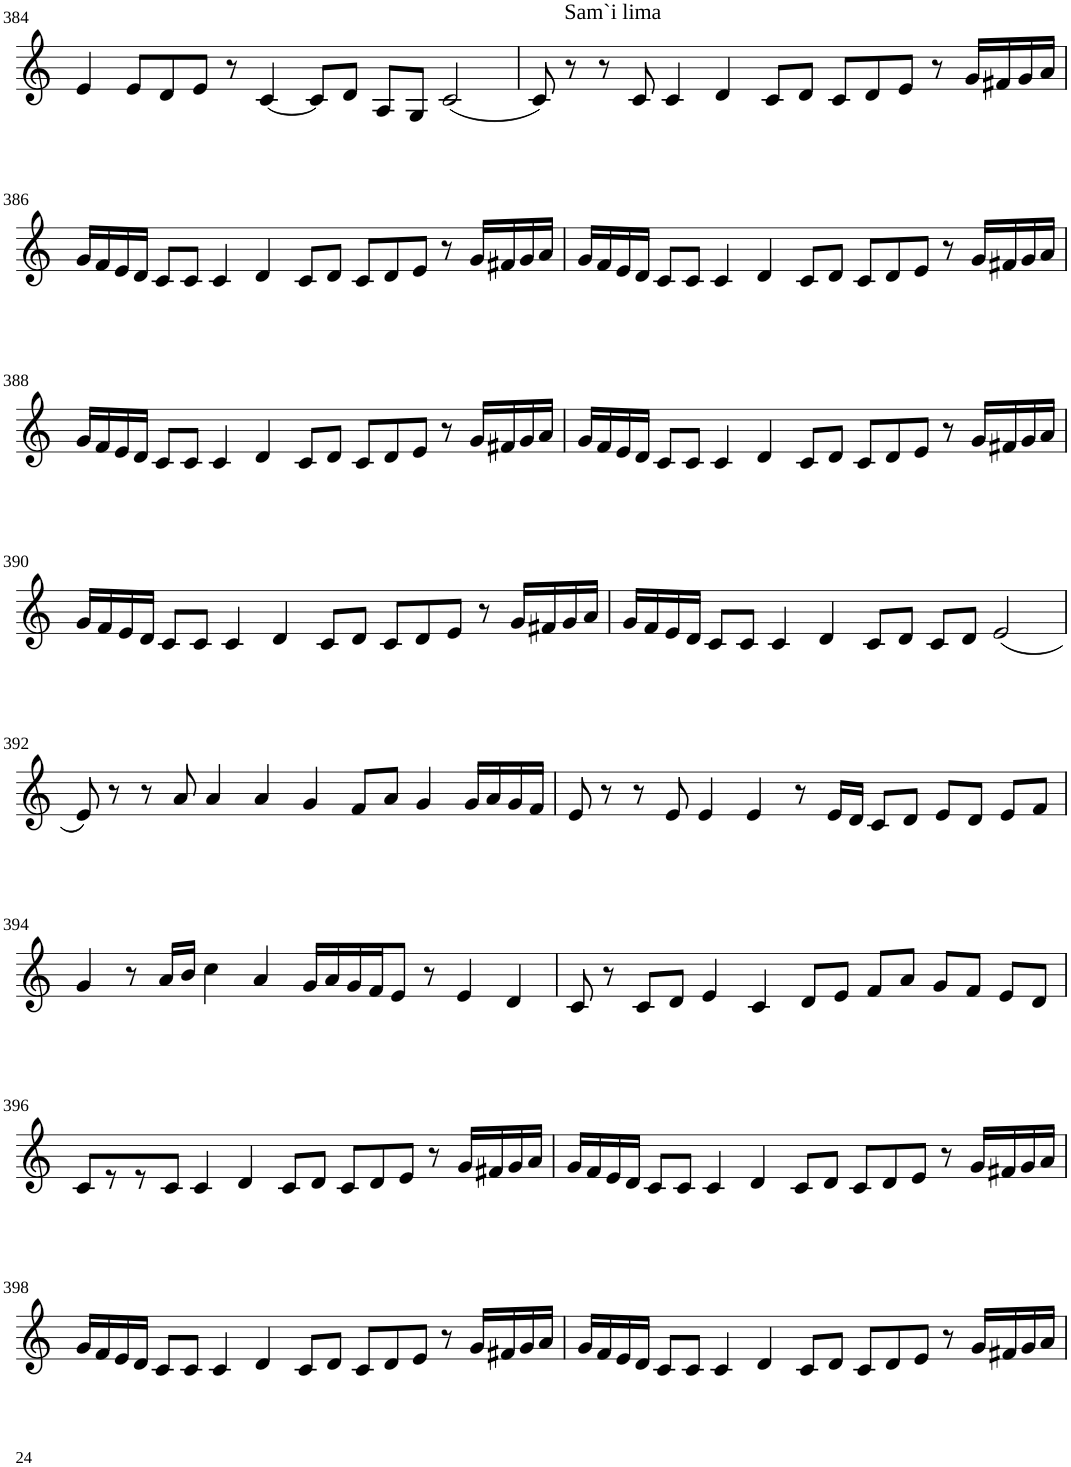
**kern
*part1
*staff1
*I"Violin
!!LO:PB:g=z
*clefG2
*k[]
*M8/4
=384
4e/
8e/L
8d/
8e/J
8r
[4c/
8c/L]
8d/J
8A/L
8G/J
(2c/
=385
8c/)
!LO:TX:a:t=Sam`i lima
8r
8r
8c/
4c/
4d/
8c/L
8d/J
8c/L
8d/
8e/J
8r
16g/LL
16f#X/
16g/
16a/JJ
!!LO:LB:g=z
=386
16g/LL
16f/
16e/
16d/JJ
8c/L
8c/J
4c/
4d/
8c/L
8d/J
8c/L
8d/
8e/J
8r
16g/LL
16f#X/
16g/
16a/JJ
=387
16g/LL
16f/
16e/
16d/JJ
8c/L
8c/J
4c/
4d/
8c/L
8d/J
8c/L
8d/
8e/J
8r
16g/LL
16f#X/
16g/
16a/JJ
!!LO:LB:g=z
=388
16g/LL
16f/
16e/
16d/JJ
8c/L
8c/J
4c/
4d/
8c/L
8d/J
8c/L
8d/
8e/J
8r
16g/LL
16f#X/
16g/
16a/JJ
=389
16g/LL
16f/
16e/
16d/JJ
8c/L
8c/J
4c/
4d/
8c/L
8d/J
8c/L
8d/
8e/J
8r
16g/LL
16f#X/
16g/
16a/JJ
!!LO:LB:g=z
=390
16g/LL
16f/
16e/
16d/JJ
8c/L
8c/J
4c/
4d/
8c/L
8d/J
8c/L
8d/
8e/J
8r
16g/LL
16f#X/
16g/
16a/JJ
=391
16g/LL
16f/
16e/
16d/JJ
8c/L
8c/J
4c/
4d/
8c/L
8d/J
8c/L
8d/J
(2e/
!!LO:LB:g=z
=392
8e/)
8r
8r
8a/
4a/
4a/
4g/
8f/L
8a/J
4g/
16g/LL
16a/
16g/
16f/JJ
=393
8e/
8r
8r
8e/
4e/
4e/
8r
16e/LL
16d/JJ
8c/L
8d/J
8e/L
8d/J
8e/L
8f/J
!!LO:LB:g=z
=394
4g/
8r
16a/LL
16b/JJ
4cc\
4a/
16g/LL
16a/
16g/
16f/J
8e/J
8r
4e/
4d/
=395
8c/
8r
8c/L
8d/J
4e/
4c/
8d/L
8e/J
8f/L
8a/J
8g/L
8f/J
8e/L
8d/J
!!LO:LB:g=z
=396
8c/L
8r
8r
8c/J
4c/
4d/
8c/L
8d/J
8c/L
8d/
8e/J
8r
16g/LL
16f#X/
16g/
16a/JJ
=397
16g/LL
16f/
16e/
16d/JJ
8c/L
8c/J
4c/
4d/
8c/L
8d/J
8c/L
8d/
8e/J
8r
16g/LL
16f#X/
16g/
16a/JJ
!!LO:LB:g=z
=398
16g/LL
16f/
16e/
16d/JJ
8c/L
8c/J
4c/
4d/
8c/L
8d/J
8c/L
8d/
8e/J
8r
16g/LL
16f#X/
16g/
16a/JJ
=399
16g/LL
16f/
16e/
16d/JJ
8c/L
8c/J
4c/
4d/
8c/L
8d/J
8c/L
8d/
8e/J
8r
16g/LL
16f#X/
16g/
16a/JJ
=
*-
